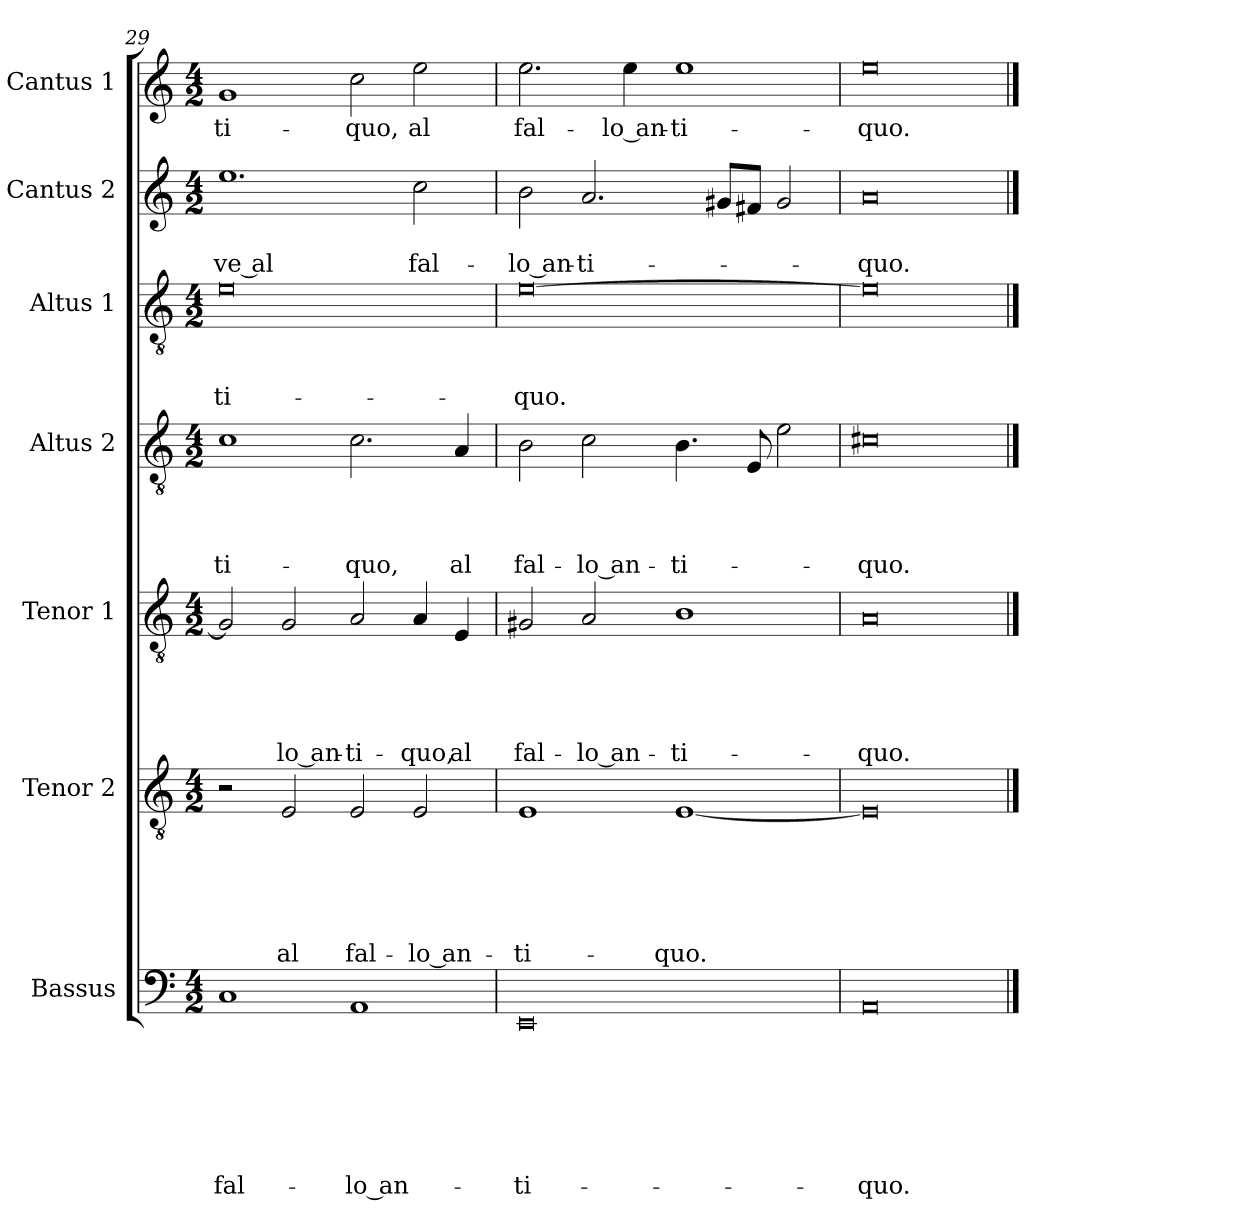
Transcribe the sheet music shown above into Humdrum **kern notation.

**kern	**text	**text	**text	**text	**text	**text	**text	**kern	**text	**text	**text	**text	**text	**text	**kern	**text	**text	**text	**text	**text	**kern	**text	**text	**text	**text	**kern	**text	**text	**text	**kern	**text	**text	**kern	**text
*part7	*part7	*part7	*part7	*part7	*part7	*part7	*part7	*part6	*part6	*part6	*part6	*part6	*part6	*part6	*part5	*part5	*part5	*part5	*part5	*part5	*part4	*part4	*part4	*part4	*part4	*part3	*part3	*part3	*part3	*part2	*part2	*part2	*part1	*part1
*staff7	*staff7	*staff7	*staff7	*staff7	*staff7	*staff7	*staff7	*staff6	*staff6	*staff6	*staff6	*staff6	*staff6	*staff6	*staff5	*staff5	*staff5	*staff5	*staff5	*staff5	*staff4	*staff4	*staff4	*staff4	*staff4	*staff3	*staff3	*staff3	*staff3	*staff2	*staff2	*staff2	*staff1	*staff1
*I"Bassus	*	*	*	*	*	*	*	*I"Tenor 2	*	*	*	*	*	*	*I"Tenor 1	*	*	*	*	*	*I"Altus 2	*	*	*	*	*I"Altus 1	*	*	*	*I"Cantus 2	*	*	*I"Cantus 1	*
!!LO:LB:g=z
*clefF4	*	*	*	*	*	*	*	*clefGv2	*	*	*	*	*	*	*clefGv2	*	*	*	*	*	*clefGv2	*	*	*	*	*clefGv2	*	*	*	*clefG2	*	*	*clefG2	*
*k[]	*	*	*	*	*	*	*	*k[]	*	*	*	*	*	*	*k[]	*	*	*	*	*	*k[]	*	*	*	*	*k[]	*	*	*	*k[]	*	*	*k[]	*
*a:	*	*	*	*	*	*	*	*a:	*	*	*	*	*	*	*a:	*	*	*	*	*	*a:	*	*	*	*	*a:	*	*	*	*a:	*	*	*a:	*
*M4/2	*	*	*	*	*	*	*	*M4/2	*	*	*	*	*	*	*M4/2	*	*	*	*	*	*M4/2	*	*	*	*	*M4/2	*	*	*	*M4/2	*	*	*M4/2	*
=29	=29	=29	=29	=29	=29	=29	=29	=29	=29	=29	=29	=29	=29	=29	=29	=29	=29	=29	=29	=29	=29	=29	=29	=29	=29	=29	=29	=29	=29	=29	=29	=29	=29	=29
!	!	!	!	!	!	!	!LO:LY:b	!	!	!	!	!	!	!	!	!	!	!	!	!	!	!	!	!	!LO:LY:b	!	!	!	!LO:LY:b	!	!	!LO:LY:b	!	!LO:LY:b
1C	.	.	.	.	.	.	fal-	2r	.	.	.	.	.	.	2G/]	.	.	.	.	.	1c	.	.	.	-ti-	0e	.	.	-ti-	1.ee	.	-ve al	1g	-ti-
!	!	!	!	!	!	!	!	!	!	!	!	!	!	!LO:LY:b	!	!	!	!	!	!LO:LY:b	!	!	!	!	!	!	!	!	!	!	!	!	!	!
.	.	.	.	.	.	.	.	2E/	.	.	.	.	.	al	2G/	.	.	.	.	-lo an-	.	.	.	.	.	.	.	.	.	.	.	.	.	.
!	!	!	!	!	!	!	!LO:LY:b	!	!	!	!	!	!	!LO:LY:b	!	!	!	!	!	!LO:LY:b	!	!	!	!	!LO:LY:b	!	!	!	!	!	!	!	!	!LO:LY:b
1AA	.	.	.	.	.	.	-lo an-	2E/	.	.	.	.	.	fal-	2A/	.	.	.	.	-ti-	2.c\	.	.	.	-quo,	.	.	.	.	.	.	.	2cc\	-quo,
!	!	!	!	!	!	!	!	!	!	!	!	!	!	!LO:LY:b	!	!	!	!	!	!LO:LY:b	!	!	!	!	!	!	!	!	!	!	!	!LO:LY:b	!	!LO:LY:b
.	.	.	.	.	.	.	.	2E/	.	.	.	.	.	-lo an-	4A/	.	.	.	.	-quo,	.	.	.	.	.	.	.	.	.	2cc\	.	fal-	2ee\	al
!	!	!	!	!	!	!	!	!	!	!	!	!	!	!	!	!	!	!	!	!LO:LY:b	!	!	!	!	!LO:LY:b	!	!	!	!	!	!	!	!	!
.	.	.	.	.	.	.	.	.	.	.	.	.	.	.	4E/	.	.	.	.	al	4A/	.	.	.	al	.	.	.	.	.	.	.	.	.
=30	=30	=30	=30	=30	=30	=30	=30	=30	=30	=30	=30	=30	=30	=30	=30	=30	=30	=30	=30	=30	=30	=30	=30	=30	=30	=30	=30	=30	=30	=30	=30	=30	=30	=30
!	!	!	!	!	!	!	!LO:LY:b	!	!	!	!	!	!	!LO:LY:b	!	!	!	!	!	!LO:LY:b	!	!	!	!	!LO:LY:b	!	!	!	!LO:LY:b	!	!	!LO:LY:b	!	!LO:LY:b
0EE	.	.	.	.	.	.	-ti-	1E	.	.	.	.	.	-ti-	2G#X/	.	.	.	.	fal-	2B\	.	.	.	fal-	[0e	.	.	-quo.	2b\	.	-lo an-	2.ee\	fal-
!	!	!	!	!	!	!	!	!	!	!	!	!	!	!	!	!	!	!	!	!LO:LY:b	!	!	!	!	!LO:LY:b	!	!	!	!	!	!	!LO:LY:b	!	!
.	.	.	.	.	.	.	.	.	.	.	.	.	.	.	2A/	.	.	.	.	-lo an-	2c\	.	.	.	-lo an-	.	.	.	.	2.a/	.	-ti-	.	.
!	!	!	!	!	!	!	!	!	!	!	!	!	!	!	!	!	!	!	!	!	!	!	!	!	!	!	!	!	!	!	!	!	!	!LO:LY:b
.	.	.	.	.	.	.	.	.	.	.	.	.	.	.	.	.	.	.	.	.	.	.	.	.	.	.	.	.	.	.	.	.	4ee\	-lo an-
!	!	!	!	!	!	!	!	!	!	!	!	!	!	!LO:LY:b	!	!	!	!	!	!LO:LY:b	!	!	!	!	!LO:LY:b	!	!	!	!	!	!	!	!	!LO:LY:b
.	.	.	.	.	.	.	.	[1E	.	.	.	.	.	-quo.	1B	.	.	.	.	-ti-	4.B\	.	.	.	-ti-	.	.	.	.	.	.	.	1ee	-ti-
.	.	.	.	.	.	.	.	.	.	.	.	.	.	.	.	.	.	.	.	.	.	.	.	.	.	.	.	.	.	8g#X/L	.	.	.	.
.	.	.	.	.	.	.	.	.	.	.	.	.	.	.	.	.	.	.	.	.	8E/	.	.	.	.	.	.	.	.	8f#X/J	.	.	.	.
.	.	.	.	.	.	.	.	.	.	.	.	.	.	.	.	.	.	.	.	.	2e\	.	.	.	.	.	.	.	.	2g#/	.	.	.	.
=31	=31	=31	=31	=31	=31	=31	=31	=31	=31	=31	=31	=31	=31	=31	=31	=31	=31	=31	=31	=31	=31	=31	=31	=31	=31	=31	=31	=31	=31	=31	=31	=31	=31	=31
!	!	!	!	!	!	!	!LO:LY:b	!	!	!	!	!	!	!	!	!	!	!	!	!LO:LY:b	!	!	!	!	!LO:LY:b	!	!	!	!	!	!	!LO:LY:b	!	!LO:LY:b
0AA	.	.	.	.	.	.	-quo.	0E]	.	.	.	.	.	.	0A	.	.	.	.	-quo.	0c#X	.	.	.	-quo.	0e]	.	.	.	0a	.	-quo.	0ee	-quo.
==	==	==	==	==	==	==	==	==	==	==	==	==	==	==	==	==	==	==	==	==	==	==	==	==	==	==	==	==	==	==	==	==	==	==
*-	*-	*-	*-	*-	*-	*-	*-	*-	*-	*-	*-	*-	*-	*-	*-	*-	*-	*-	*-	*-	*-	*-	*-	*-	*-	*-	*-	*-	*-	*-	*-	*-	*-	*-
